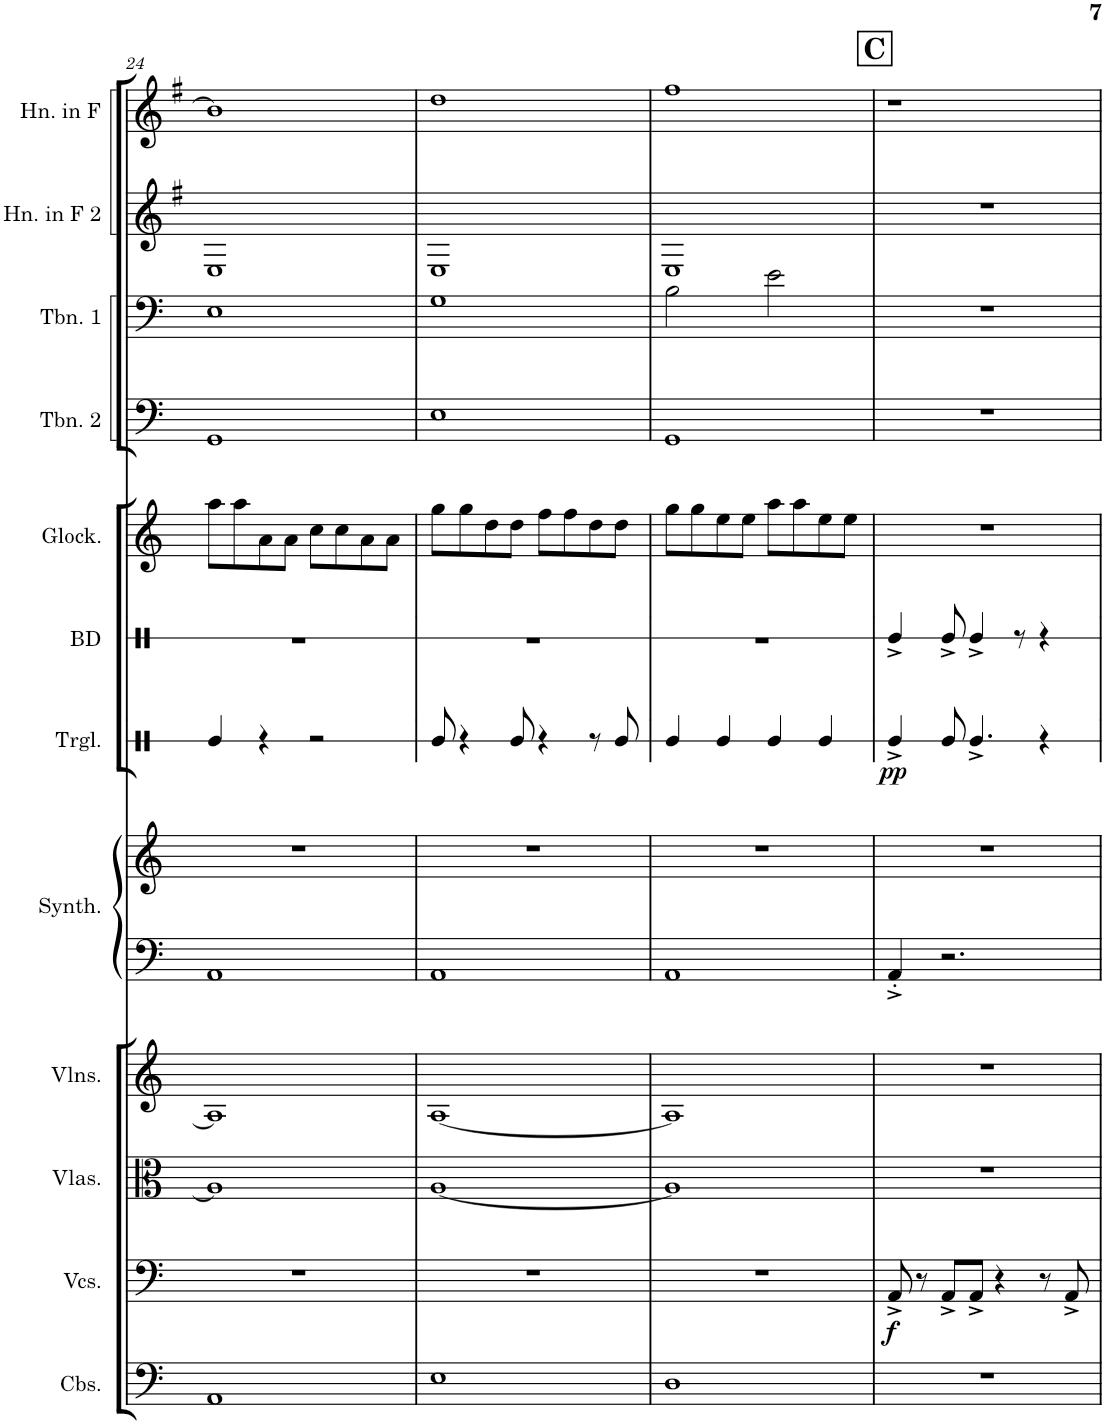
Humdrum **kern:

**kern	**kern	**dynam	**kern	**kern	**kern	**kern	**kern	**dynam	**kern	**kern	**kern	**kern	**kern	**kern
*part12	*part11	*part11	*part10	*part9	*part8	*part8	*part7	*part7	*part6	*part5	*part4	*part3	*part2	*part1
*staff13	*staff12	*staff12	*staff11	*staff10	*staff9	*staff8	*staff7	*staff7	*staff6	*staff5	*staff4	*staff3	*staff2	*staff1
*I"Contrabasses	*I"Violoncellos	*	*I"Violas	*I"Violins	*I"Warm Synthesizer	*	*I"Triangle	*	*I"Bass Drum	*I"Glockenspiel	*I"Trombone 2	*I"Trombone 1	*I"Horn in F 2	*I"Horn in F
*I'Cbs.	*I'Vcs.	*	*I'Vlas.	*I'Vlns.	*I'Synth.	*	*I'Trgl.	*	*I'BD	*I'Glock.	*I'Tbn. 2	*I'Tbn. 1	*I'Hn. in F 2	*I'Hn. in F
!!LO:PB:g=z
*clefF4	*clefF4	*	*clefC3	*clefG2	*clefF4	*clefG2	*clefX	*	*clefX	*clefG2	*clefF4	*clefF4	*clefG2	*clefG2
*Trd7c12	*	*	*	*	*	*	*	*	*	*Trd-14c-24	*	*	*Trd4c7	*Trd4c7
*k[]	*k[]	*	*k[]	*k[]	*k[]	*k[]	*k[]	*	*k[]	*k[]	*k[]	*k[]	*k[f#]	*k[f#]
*M4/4	*M4/4	*	*M4/4	*M4/4	*M4/4	*M4/4	*M4/4	*	*M4/4	*M4/4	*M4/4	*M4/4	*M4/4	*M4/4
=24	=24	=24	=24	=24	=24	=24	=24	=24	=24	=24	=24	=24	=24	=24
1AA	1r	.	1A]	1A]	1AA	1r	4Re/	.	1r	8aa\L	1GG	1E	1E	1b]
.	.	.	.	.	.	.	.	.	.	8aa\	.	.	.	.
.	.	.	.	.	.	.	4r	.	.	8a\	.	.	.	.
.	.	.	.	.	.	.	.	.	.	8a\J	.	.	.	.
.	.	.	.	.	.	.	2r	.	.	8cc\L	.	.	.	.
.	.	.	.	.	.	.	.	.	.	8cc\	.	.	.	.
.	.	.	.	.	.	.	.	.	.	8a\	.	.	.	.
.	.	.	.	.	.	.	.	.	.	8a\J	.	.	.	.
=25	=25	=25	=25	=25	=25	=25	=25	=25	=25	=25	=25	=25	=25	=25
1E	1r	.	[1A	[1A	1AA	1r	8Re/	.	1r	8gg\L	1E	1G	1E	1dd
.	.	.	.	.	.	.	4r	.	.	8gg\	.	.	.	.
.	.	.	.	.	.	.	.	.	.	8dd\	.	.	.	.
.	.	.	.	.	.	.	8Re/	.	.	8dd\J	.	.	.	.
.	.	.	.	.	.	.	4r	.	.	8ff\L	.	.	.	.
.	.	.	.	.	.	.	.	.	.	8ff\	.	.	.	.
.	.	.	.	.	.	.	8r	.	.	8dd\	.	.	.	.
.	.	.	.	.	.	.	8Re/	.	.	8dd\J	.	.	.	.
=26	=26	=26	=26	=26	=26	=26	=26	=26	=26	=26	=26	=26	=26	=26
1D	1r	.	1A]	1A]	1AA	1r	4Re/	.	1r	8gg\L	1GG	2B\	1E	1ff#
.	.	.	.	.	.	.	.	.	.	8gg\	.	.	.	.
.	.	.	.	.	.	.	4Re/	.	.	8ee\	.	.	.	.
.	.	.	.	.	.	.	.	.	.	8ee\J	.	.	.	.
.	.	.	.	.	.	.	4Re/	.	.	8aa\L	.	2e\	.	.
.	.	.	.	.	.	.	.	.	.	8aa\	.	.	.	.
.	.	.	.	.	.	.	4Re/	.	.	8ee\	.	.	.	.
.	.	.	.	.	.	.	.	.	.	8ee\J	.	.	.	.
!!LO:REH:place=s1:a:B:cj:fs=14:t=C
=27	=27	=27	=27	=27	=27	=27	=27	=27	=27	=27	=27	=27	=27	=27
!	!	!LO:DY:b	!	!	!	!	!	!LO:DY:b	!	!	!	!	!	!
1r	8AA^/	f	1r	1r	4AA'^/	1r	4Re^/	pp	4Re^/	1r	1r	1r	1r	1r
.	8r	.	.	.	.	.	.	.	.	.	.	.	.	.
.	8AA^/L	.	.	.	2.r	.	8Re/	.	8Re^/	.	.	.	.	.
.	8AA^/J	.	.	.	.	.	4.Re^/	.	4Re^/	.	.	.	.	.
.	4r	.	.	.	.	.	.	.	.	.	.	.	.	.
.	.	.	.	.	.	.	.	.	8r	.	.	.	.	.
.	8r	.	.	.	.	.	4r	.	4r	.	.	.	.	.
.	8AA^/	.	.	.	.	.	.	.	.	.	.	.	.	.
=	=	=	=	=	=	=	=	=	=	=	=	=	=	=
*-	*-	*-	*-	*-	*-	*-	*-	*-	*-	*-	*-	*-	*-	*-
